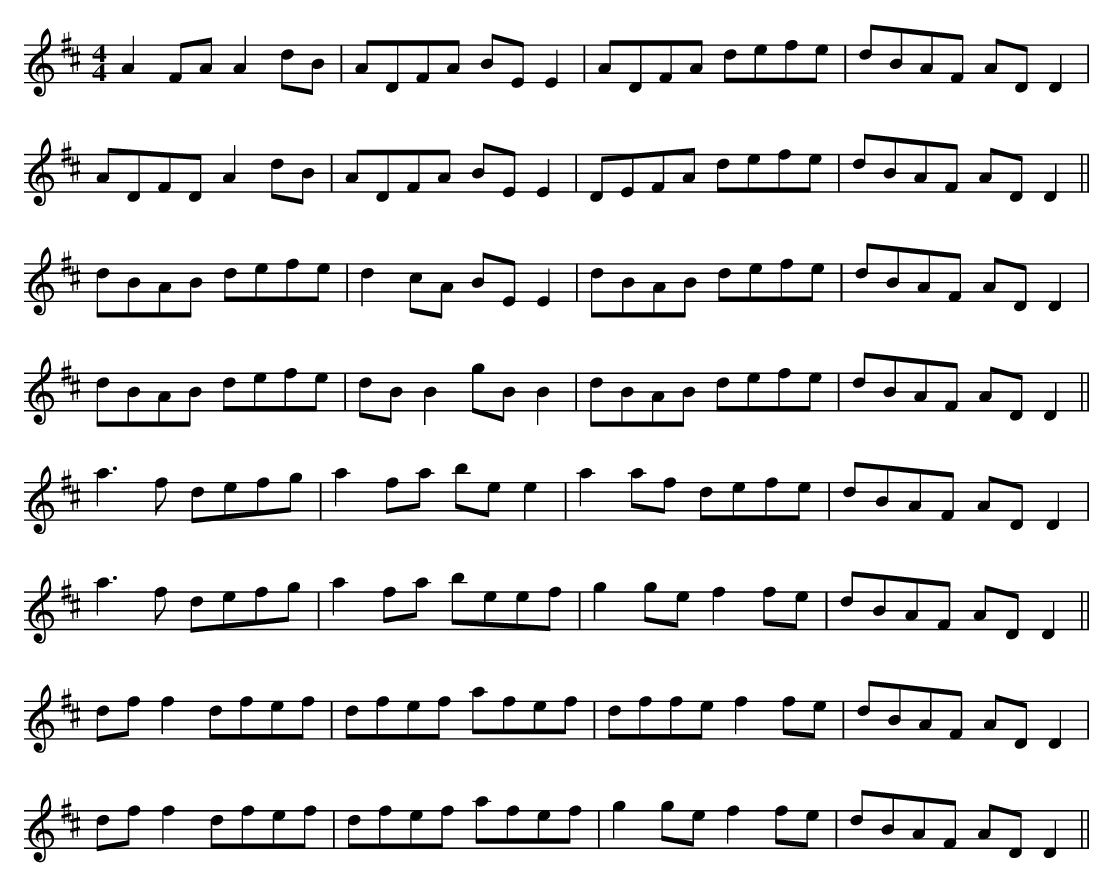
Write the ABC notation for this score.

X:1
M:4/4
K:D
A2FA A2dB|ADFA BEE2|ADFA defe|dBAF ADD2|
ADFD A2dB|ADFA BEE2|DEFA defe|dBAF ADD2||
dBAB defe|d2cA BEE2|dBAB defe|dBAF ADD2|
dBAB defe|dBB2 gBB2|dBAB defe|dBAF ADD2||
a3f defg|a2fa bee2|a2af defe|dBAF ADD2|
a3f defg|a2fa beef|g2ge f2fe|dBAF ADD2||
dff2 dfef|dfef afef|dffe f2fe|dBAF ADD2|
dff2 dfef|dfef afef|g2ge f2fe|dBAF ADD2||
